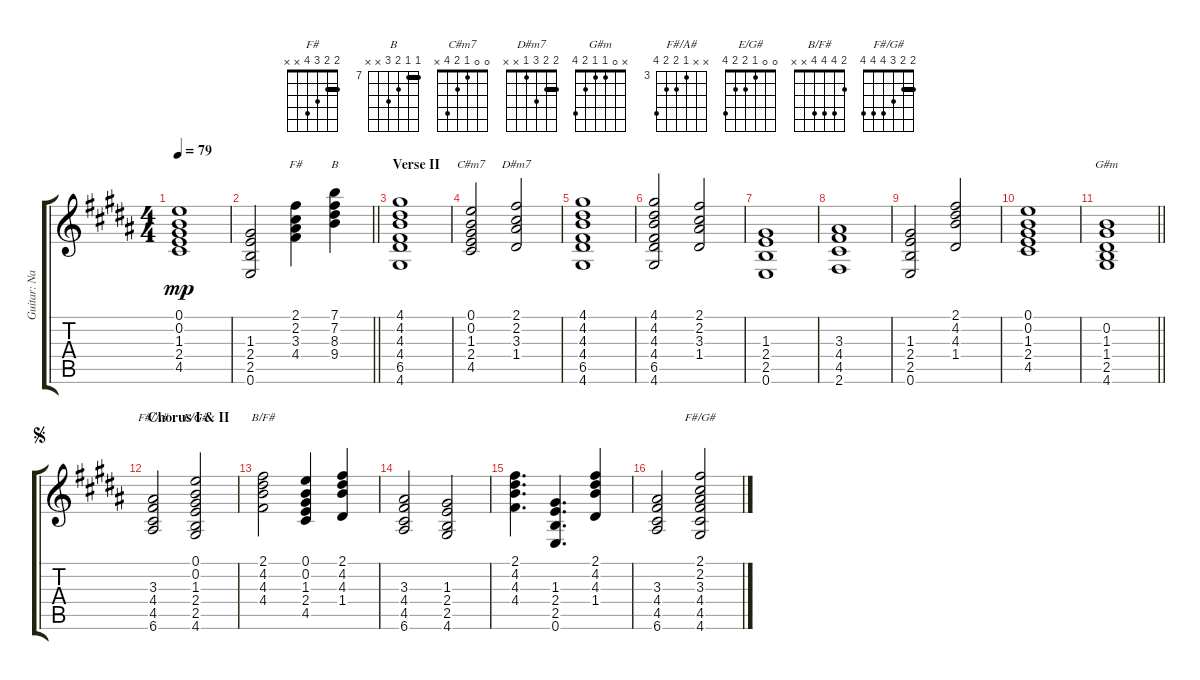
\track ("Guitar: Nancy" "Guitar: Na") {instrument electricguitarclean}
\staff {score tabs}
\tuning (E4 B3 G3 D3 A2 E2) {hide}
\chord ("F#" 2 2 3 4 x x) {barre 2}
\chord ("B" 7 7 8 9 x x) {firstfret 7 barre 7}
\chord ("C#m7" 0 0 1 2 4 x)
\chord ("D#m7" 2 2 3 1 x x) {barre 2}
\chord ("G#m" x 0 1 1 2 4)
\chord ("F#/A#" x x 3 4 4 6) {firstfret 3}
\chord ("E/G#" 0 0 1 2 2 4)
\chord ("B/F#" 2 4 4 4 x x)
\chord ("F#/G#" 2 2 3 4 4 4) {barre 2}
\ts (4 4)
\tempo 79
\clef g2
\ks b
(0.1 0.2 1.3 2.4 4.5).1{dy mp} |
\barLineRight lightlight
(1.3 2.4 2.5 0.6).2 (2.1 2.2 3.3 4.4).4{ch "F#"} (7.1 7.2 8.3 9.4).4{ch "B"} |
\section ("" "Verse II")
(4.1 4.2 4.3 4.4 6.5 4.6).1 |
(0.1 0.2 1.3 2.4 4.5).2{ch "C#m7"} (2.1 2.2 3.3 1.4).2{ch "D#m7"} |
(4.1 4.2 4.3 4.4 6.5 4.6).1 |
(4.1 4.2 4.3 4.4 6.5 4.6).2 (2.1 2.2 3.3 1.4).2 |
(1.3 2.4 2.5 0.6).1 |
(3.3 4.4 4.5 2.6).1 |
(1.3 2.4 2.5 0.6).2 (2.1 4.2 4.3 1.4).2 |
(0.1 0.2 1.3 2.4 4.5).1 |
\barLineRight lightlight
(0.2 1.3 1.4 2.5 4.6).1{ch "G#m"} |
\section ("" "Chorus I & II")
\jump segno
(3.3 4.4 4.5 6.6).2{ch "F#/A#"} (0.1 0.2 1.3 2.4 2.5 4.6).2{ch "E/G#"} |
(2.1 4.2 4.3 4.4).2{ch "B/F#"} (0.1 0.2 1.3 2.4 4.5).4 (2.1 4.2 4.3 1.4).4 |
(3.3 4.4 4.5 6.6).2 (1.3 2.4 2.5 4.6).2 |
(2.1 4.2 4.3 4.4).4{d} (1.3 2.4 2.5 0.6).4{d} (2.1 4.2 4.3 1.4).4 |
(3.3 4.4 4.5 6.6).2 (2.1 2.2 3.3 4.4 4.5 4.6).2{ch "F#/G#"}
